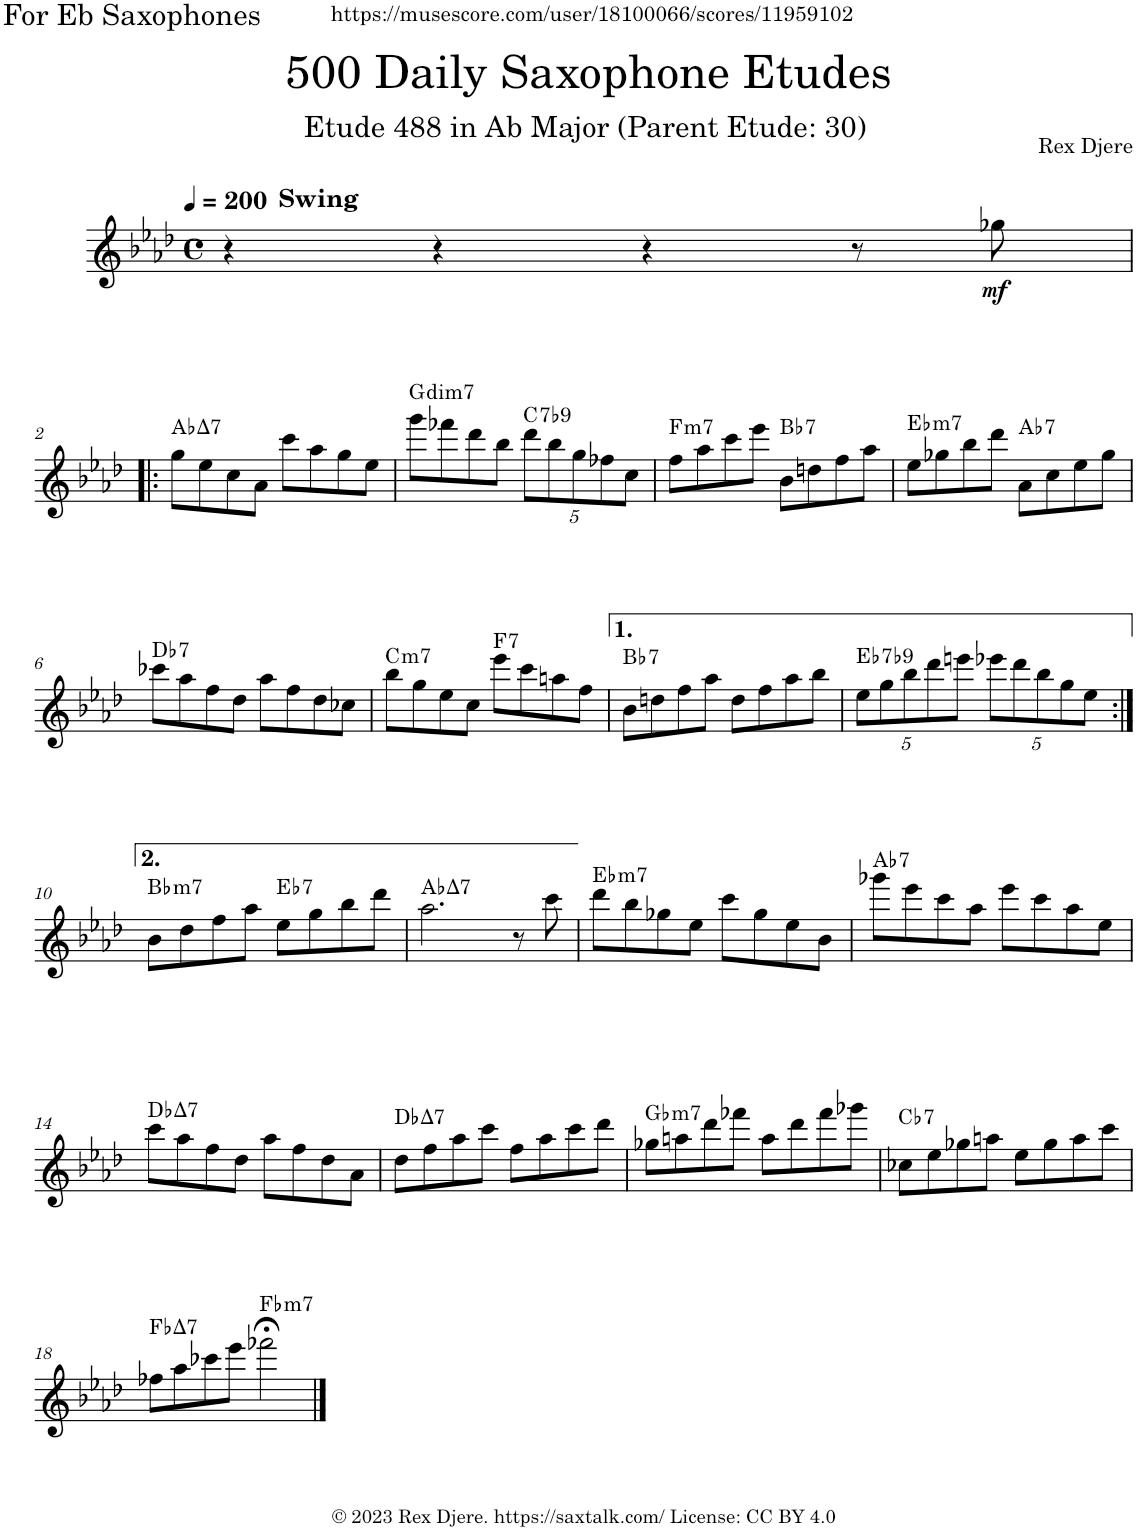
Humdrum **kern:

**kern	**dynam	**harte
*part1	*part1	*part1
*staff1	*staff1	*
*I"Alto Saxophone	*	*
*I'A. Sax.	*	*
*clefG2	*	*
*Trd5c9	*	*
*k[b-e-a-d-]	*	*
*M4/4	*	*
*met(c)	*	*
*MM200	*	*
=1	=1	=1
!LO:TX:a:B:t=Swing	!	!
4r	.	.
4r	.	.
4r	.	.
8r	.	.
!	!LO:DY:b	!
8gg-X\	mf	.
!!LO:LB:g=z
=2!|:	=2!|:	=2!|:
!	!	!LO:H:kt=7
8gg\L	.	Ab:maj7
8ee-\	.	.
8cc\	.	.
8a-\J	.	.
8ccc\L	.	.
8aa-\	.	.
8gg\	.	.
8ee-\J	.	.
=3	=3	=3
!	!	!LO:H:kt=dim7
8ggg\L	.	G:dim7
8fff-X\	.	.
8ddd-\	.	.
8bb-\J	.	.
*Xbrackettup	*	*
!	!	!LO:H:kt=7
10ddd-\L	.	C:7(b9)
10bb-\	.	.
10gg\	.	.
10ff-X\	.	.
10cc\J	.	.
=4	=4	=4
!	!	!LO:H:kt=m7
8ff\L	.	F:min7
8aa-\	.	.
8ccc\	.	.
8eee-\J	.	.
!	!	!LO:H:kt=7
8b-\L	.	Bb:7
8ddn\	.	.
8ff\	.	.
8aa-\J	.	.
=5	=5	=5
!	!	!LO:H:kt=m7
8ee-\L	.	Eb:min7
8gg-X\	.	.
8bb-\	.	.
8ddd-\J	.	.
!	!	!LO:H:kt=7
8a-\L	.	Ab:7
8cc\	.	.
8ee-\	.	.
8gg-\J	.	.
!!LO:LB:g=z
=6	=6	=6
!	!	!LO:H:kt=7
8ccc-X\L	.	Db:7
8aa-\	.	.
8ff\	.	.
8dd-\J	.	.
8aa-\L	.	.
8ff\	.	.
8dd-\	.	.
8cc-X\J	.	.
=7	=7	=7
!	!	!LO:H:kt=m7
8bb-\L	.	C:min7
8gg\	.	.
8ee-\	.	.
8cc\J	.	.
!	!	!LO:H:kt=7
8eee-\L	.	F:7
8ccc\	.	.
8aan\	.	.
8ff\J	.	.
=8	=8	=8
!	!	!LO:H:kt=7
8b-\L	.	Bb:7
8ddn\	.	.
8ff\	.	.
8aa-\J	.	.
8dd\L	.	.
8ff\	.	.
8aa-\	.	.
8bb-\J	.	.
=9	=9	=9
!	!	!LO:H:kt=7
10ee-\L	.	Eb:7(b9)
10gg\	.	.
10bb-\	.	.
10ddd-\	.	.
10eeen\J	.	.
10eee-X\L	.	.
10ddd-\	.	.
10bb-\	.	.
10gg\	.	.
10ee-\J	.	.
!!LO:LB:g=z
=10:|!	=10:|!	=10:|!
!	!	!LO:H:kt=m7
8b-\L	.	Bb:min7
8dd-\	.	.
8ff\	.	.
8aa-\J	.	.
!	!	!LO:H:kt=7
8ee-\L	.	Eb:7
8gg\	.	.
8bb-\	.	.
8ddd-\J	.	.
=11	=11	=11
!	!	!LO:H:kt=7
2.aa-\	.	Ab:maj7
8r	.	.
8ccc\	.	.
=12	=12	=12
!	!	!LO:H:kt=m7
8ddd-\L	.	Eb:min7
8bb-\	.	.
8gg-X\	.	.
8ee-\J	.	.
8ccc\L	.	.
8gg-\	.	.
8ee-\	.	.
8b-\J	.	.
=13	=13	=13
!	!	!LO:H:kt=7
8ggg-X\L	.	Ab:7
8eee-\	.	.
8ccc\	.	.
8aa-\J	.	.
8eee-\L	.	.
8ccc\	.	.
8aa-\	.	.
8ee-\J	.	.
!!LO:LB:g=z
=14	=14	=14
!	!	!LO:H:kt=7
8ccc\L	.	Db:maj7
8aa-\	.	.
8ff\	.	.
8dd-\J	.	.
8aa-\L	.	.
8ff\	.	.
8dd-\	.	.
8a-\J	.	.
=15	=15	=15
!	!	!LO:H:kt=7
8dd-\L	.	Db:maj7
8ff\	.	.
8aa-\	.	.
8ccc\J	.	.
8ff\L	.	.
8aa-\	.	.
8ccc\	.	.
8ddd-\J	.	.
=16	=16	=16
!	!	!LO:H:kt=m7
8gg-X\L	.	Gb:min7
8aan\	.	.
8ddd-\	.	.
8fff-X\J	.	.
8aa\L	.	.
8ddd-\	.	.
8fff-\	.	.
8ggg-X\J	.	.
=17	=17	=17
!	!	!LO:H:kt=7
8cc-X\L	.	Cb:7
8ee-\	.	.
8gg-X\	.	.
8aan\J	.	.
8ee-\L	.	.
8gg-\	.	.
8aa\	.	.
8ccc\J	.	.
!!LO:LB:g=z
=18	=18	=18
!	!	!LO:H:kt=7
8ff-X\L	.	Fb:maj7
8aa-\	.	.
8ccc-X\	.	.
8eee-\J	.	.
!	!	!LO:H:kt=m7
2fff-X;<\	.	Fb:min7
==	==	==
*-	*-	*-
